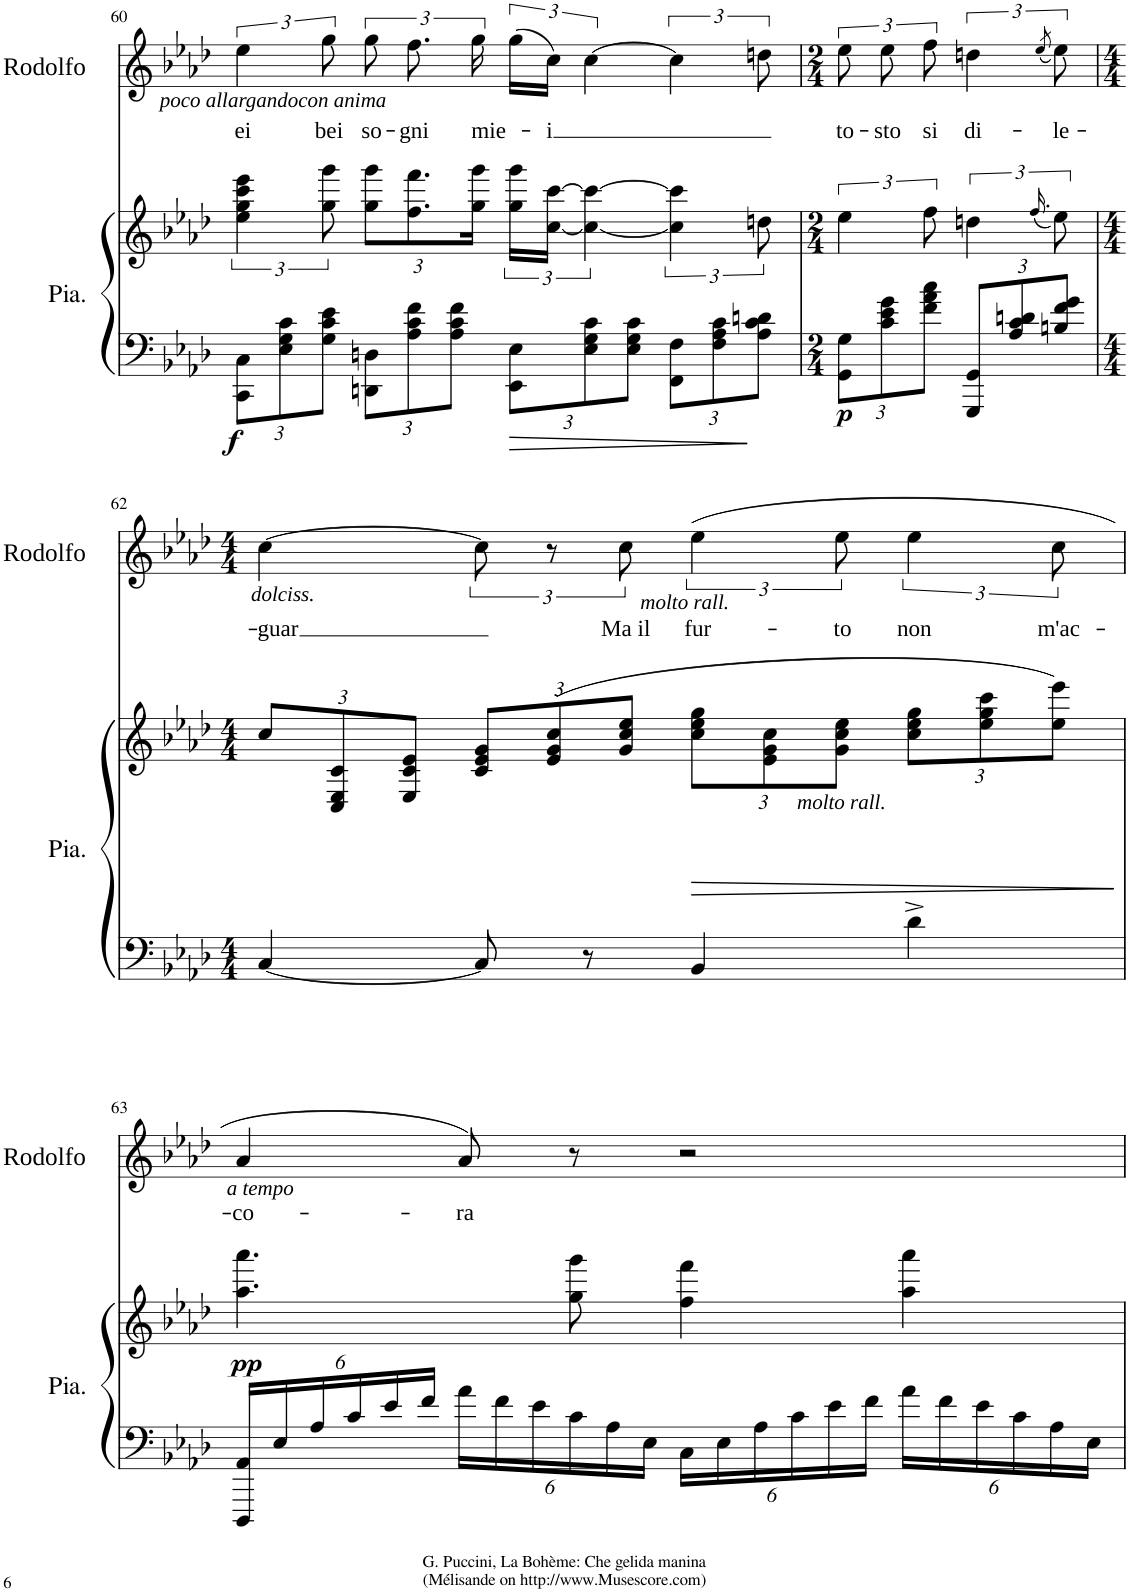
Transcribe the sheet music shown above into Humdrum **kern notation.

**kern	**kern	**dynam	**kern	**text	**dynam
*part2	*part2	*part2	*part1	*part1	*part1
*staff3	*staff2	*staff2/3	*staff1	*staff1	*staff1
*I"Piano	*	*	*I"Rodolfo	*	*
*I'Pia.	*	*	*I'Rodolfo	*	*
!!LO:PB:g=z
*clefF4	*clefG2	*	*clefG2	*	*
*k[b-e-a-d-]	*k[b-e-a-d-]	*	*k[b-e-a-d-]	*	*
*M4/4	*M4/4	*	*M4/4	*	*
*Xbrackettup	*	*	*	*	*
=60	=60	=60	=60	=60	=60
!	!	!LO:DY:b=2	!	!LO:LY:b	!
12CC\ 12C\L	6ee-\ 6gg\ 6ccc\ 6eee-\	f	6ee-\	ei	.
12E-\ 12G\ 12c\	.	.	.	.	.
!	!	!	!	!LO:LY:b	!LO:DY:b
12G\ 12c\ 12e-\J	12gg\ 12ggg\	.	12gg\	bei	other-dynamics
*	*Xbrackettup	*	*	*	*
!	!	!	!	!LO:LY:b	!
12DDn\ 12Dn\L	12gg\ 12ggg\L	.	12gg\	so-	.
!	!	!	!	!LO:LY:b	!
12A-\ 12c\ 12f\	12.ff\ 12.fff\	.	12.ff\	-gni	.
12A-\ 12c\ 12f\J	.	.	.	.	.
!	!	!	!	!LO:LY:b	!
.	24gg\ 24ggg\Jk	.	24gg\	mie-	.
*	*brackettup	*	*	*	*
12EE-\ 12E-\L	24gg\ 24ggg\LL	.	(24gg\LL	.	.
!	!	!	!	!LO:LY:b	!
.	[24cc\ [24ccc\JJ	.	24cc\JJ)	-i	.
12E-\ 12G\ 12c\	6cc\_ 6ccc\_	.	[6cc\	.	.
12E-\ 12G\ 12c\J	.	.	.	.	.
12FF\ 12F\L	6cc\] 6ccc\]	.	6cc\]	.	.
12F\ 12A-\ 12c\	.	.	.	.	.
12A-\ 12c\ 12dn\J	12ddn\	.	12ddn\	.	.
=61	=61	=61	=61	=61	=61
*M2/4	*M2/4	*	*M2/4	*	*
!	!	!LO:DY:b=2	!	!LO:LY:b	!
12GG\ 12G\L	6ee-\	p	12ee-\	to-	.
!	!	!	!	!LO:LY:b	!
12c\ 12e-\ 12g\	.	.	12ee-\	-sto	.
!	!	!	!	!LO:LY:b	!
12f\ 12a-\ 12cc\J	12ff\	.	12ff\	si	.
!	!	!	!	!LO:LY:b	!
12GGG/ 12GG/L	6ddn\	.	6ddn\	di-	.
12A-/ 12c/ 12dn/	.	.	.	.	.
.	(16qff/	.	(8qee-/	.	.
!	!	!	!	!LO:LY:b	!
12Bn/ 12f/ 12g/J	12ee-\)	.	12ee-\)	-le-	.
!!LO:LB:g=z
=62	=62	=62	=62	=62	=62
*M4/4	*M4/4	*	*M4/4	*	*
*	*Xbrackettup	*	*	*	*
!	!	!	!	!LO:LY:b	!LO:DY:b
[4C/	12cc/L	.	[4cc\	-guar	other-dynamics
.	12C/ 12E-/ 12c/	.	.	.	.
.	12E-/ 12c/ 12e-/J	.	.	.	.
8C/]	12c/ 12e-/ 12g/L	.	12cc\]	.	.
.	(12e-/ 12g/ 12cc/	.	12r	.	.
8r	.	.	.	.	.
!	!	!	!	!LO:LY:b	!
.	12g/ 12cc/ 12ee-/J	.	12cc\	Ma il	.
!	!	!LO:HP:b	!	!LO:LY:b	!LO:DY:b
4BB-/	12cc\ 12ee-\ 12gg\L	>	(6ee-\	fur-	other-dynamics
.	12e-\ 12g\ 12cc\	.	.	.	.
!	!	!LO:DY:b	!	!LO:LY:b	!
.	12g\ 12cc\ 12ee-\J	other-dynamics	12ee-\	-to	.
!	!	!	!	!LO:LY:b	!
4d-^\	12cc\ 12ee-\ 12gg\L	.	6ee-\	non	.
.	12ee-\ 12gg\ 12ccc\	.	.	.	.
!	!	!	!	!LO:LY:b	!
.	12ee-\ 12eee-\J)	.	12cc\	m'ac-	.
.	.	]	.	.	.
!!LO:LB:g=z
=63	=63	=63	=63	=63	=63
!	!	!LO:DY:b	!	!LO:LY:b	!LO:DY:b
24DDD-/ 24AA-/LL	4.aa-\ 4.aaa-\	pp	4a-/	-co-	other-dynamics
24E-/	.	.	.	.	.
24A-/	.	.	.	.	.
24c/	.	.	.	.	.
24e-/	.	.	.	.	.
24f/JJ	.	.	.	.	.
!	!	!	!	!LO:LY:b	!
24a-\LL	.	.	8a-/)	-ra	.
24f\	.	.	.	.	.
24e-\	.	.	.	.	.
24c\	8gg\ 8ggg\	.	8r	.	.
24A-\	.	.	.	.	.
24E-\JJ	.	.	.	.	.
24C\LL	4ff\ 4fff\	.	2r	.	.
24E-\	.	.	.	.	.
24A-\	.	.	.	.	.
24c\	.	.	.	.	.
24e-\	.	.	.	.	.
24f\JJ	.	.	.	.	.
24a-\LL	4aa-\ 4aaa-\	.	.	.	.
24f\	.	.	.	.	.
24e-\	.	.	.	.	.
24c\	.	.	.	.	.
24A-\	.	.	.	.	.
24E-\JJ	.	.	.	.	.
=	=	=	=	=	=
*-	*-	*-	*-	*-	*-
